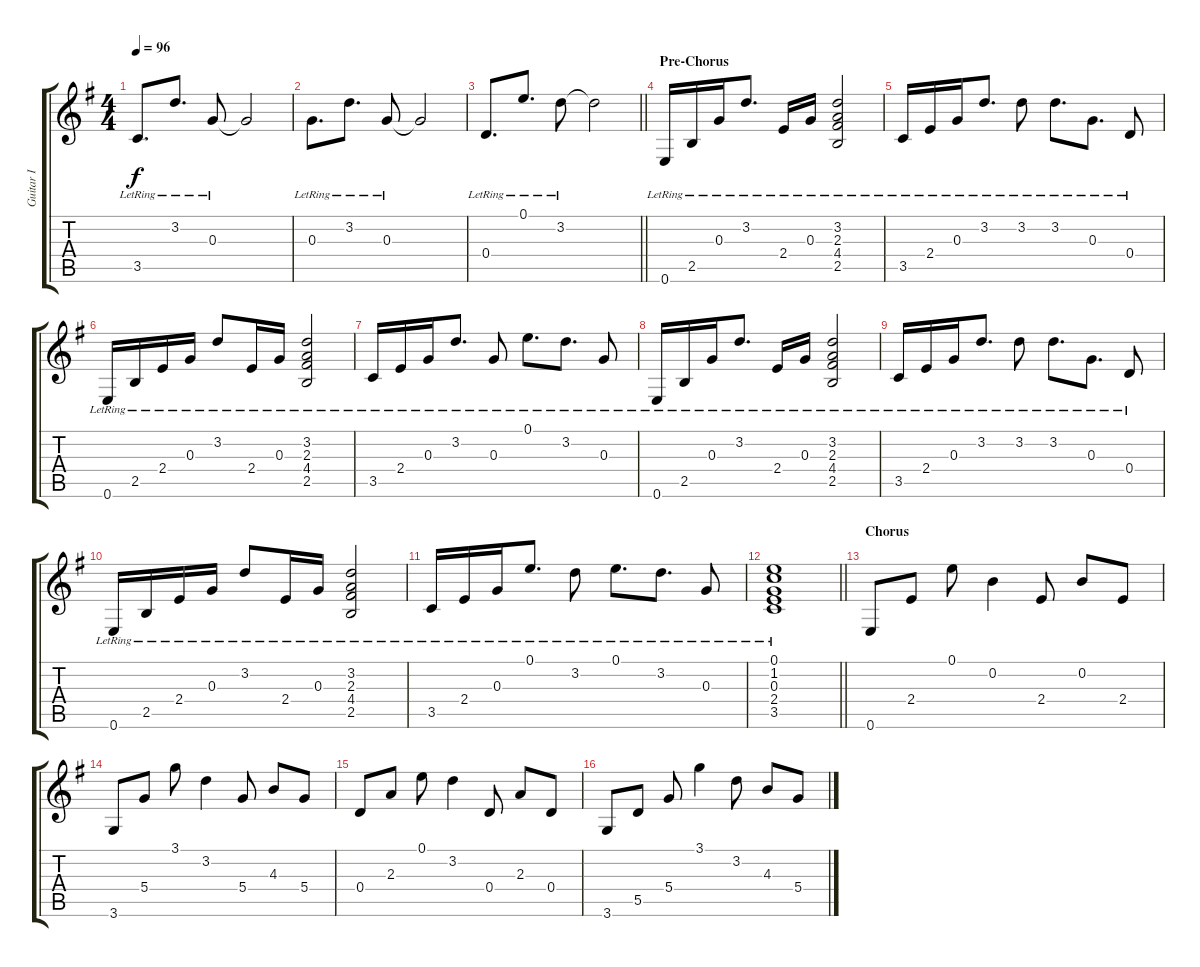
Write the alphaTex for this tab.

\track ("Guitar I" "Guitar I") {instrument electricguitarclean}
\staff {score tabs}
\tuning (E4 B3 G3 D3 A2 E2) {hide}
\ts (4 4)
\tempo 96
\clef g2
\ks g
3.5{lr}.8{d dy f} 3.2{lr}.8{d} 0.3{lr}.8 0.3{t}.2 |
0.3{lr}.8{d} 3.2{lr}.8{d} 0.3{lr}.8 0.3{t}.2 |
\barLineRight lightlight
0.4{lr}.8{d} 0.1{lr}.8{d} 3.2{lr}.8 3.2{t}.2 |
\section ("" "Pre-Chorus")
0.6{lr}.16 2.5{lr}.16 0.3{lr}.16 3.2{lr}.8{d} 2.4{lr}.16 0.3{lr}.16 (3.2{lr} 2.3{lr} 4.4{lr} 2.5{lr}).2 |
3.5{lr}.16 2.4{lr}.16 0.3{lr}.16 3.2{lr}.8{d} 3.2{lr}.8 3.2{lr}.8{d} 0.3{lr}.8{d} 0.4{lr}.8 |
0.6{lr}.16 2.5{lr}.16 2.4{lr}.16 0.3{lr}.16 3.2{lr}.8 2.4{lr}.16 0.3{lr}.16 (3.2{lr} 2.3{lr} 4.4{lr} 2.5{lr}).2 |
3.5{lr}.16 2.4{lr}.16 0.3{lr}.16 3.2{lr}.8{d} 0.3{lr}.8 0.1{lr}.8{d} 3.2{lr}.8{d} 0.3{lr}.8 |
0.6{lr}.16 2.5{lr}.16 0.3{lr}.16 3.2{lr}.8{d} 2.4{lr}.16 0.3{lr}.16 (3.2{lr} 2.3{lr} 4.4{lr} 2.5{lr}).2 |
3.5{lr}.16 2.4{lr}.16 0.3{lr}.16 3.2{lr}.8{d} 3.2{lr}.8 3.2{lr}.8{d} 0.3{lr}.8{d} 0.4{lr}.8 |
0.6{lr}.16 2.5{lr}.16 2.4{lr}.16 0.3{lr}.16 3.2{lr}.8 2.4{lr}.16 0.3{lr}.16 (3.2{lr} 2.3{lr} 4.4{lr} 2.5{lr}).2 |
3.5{lr}.16 2.4{lr}.16 0.3{lr}.16 0.1{lr}.8{d} 3.2{lr}.8 0.1{lr}.8{d} 3.2{lr}.8{d} 0.3{lr}.8 |
\barLineRight lightlight
(0.1{lr} 1.2{lr} 0.3{lr} 2.4{lr} 3.5{lr}).1 |
\section ("" "Chorus")
0.6.8 2.4.8 0.1.8 0.2.4 2.4.8 0.2.8 2.4.8 |
3.6.8 5.4.8 3.1.8 3.2.4 5.4.8 4.3.8 5.4.8 |
0.4.8 2.3.8 0.1.8 3.2.4 0.4.8 2.3.8 0.4.8 |
3.6.8 5.5.8 5.4.8 3.1.4 3.2.8 4.3.8 5.4.8
